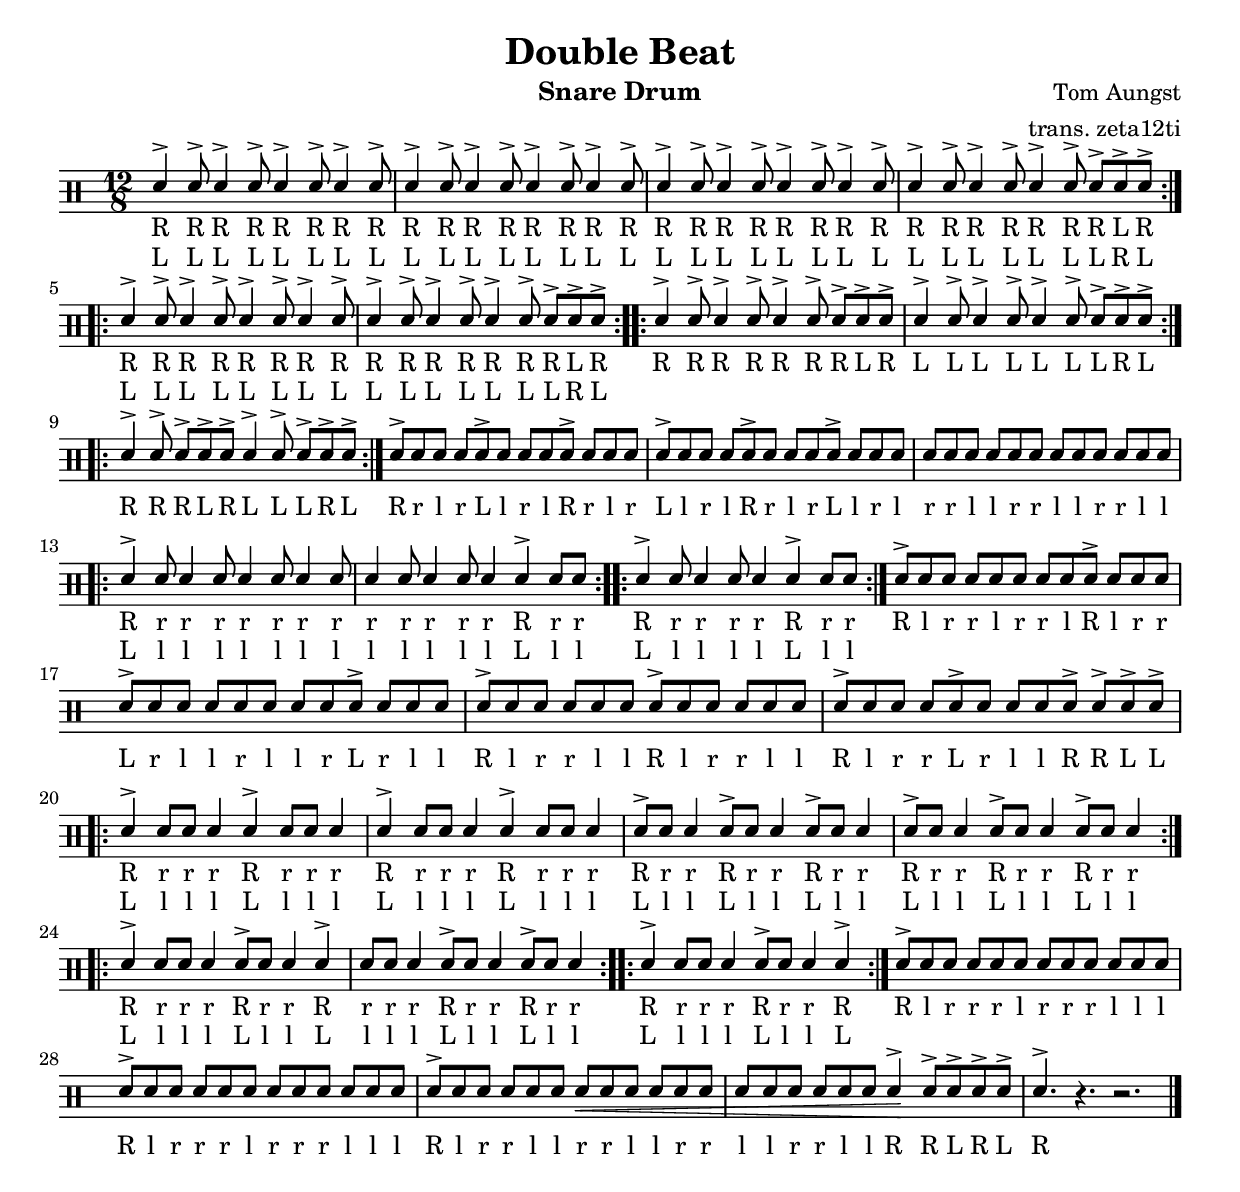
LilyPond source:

\version "2.19.80"

% Created on 2018-08-07.

% NOTE: UNCOMMENT THIS FOR THE FINAL DRAFT
% This will remove links in the pdf file, producing a smaller file and
% reducing the possibility of personal info being leaked
\pointAndClickOff

\version "2.18.2"
\language "english"

% Why do you assume I'm Dutch?
\include "english.ly"

% remove footer
\header {
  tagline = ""
}


\include "snare-init.ly"

\header {
  title = "Double Beat"
  composer = "Tom Aungst"
  arranger = "trans. zeta12ti"
  instrument = "Snare Drum"
}

snarenotes = \drummode {
  \compressFullBarRests
  \time 12/8

  \repeat volta 2 {
    sn4-> 8-> 4-> 8-> 4-> 8-> 4-> 8-> |
    sn4-> 8-> 4-> 8-> 4-> 8-> 4-> 8-> |
    sn4-> 8-> 4-> 8-> 4-> 8-> 4-> 8-> |
    sn4-> 8-> 4-> 8-> 4-> 8-> 8-> 8-> 8-> |
  }

  \repeat volta 2 {
    sn4-> 8-> 4-> 8-> 4-> 8-> 4-> 8-> |
    sn4-> 8-> 4-> 8-> 4-> 8-> 8-> 8-> 8-> |
  }

  \repeat volta 4 {
    sn4-> 8-> 4-> 8-> 4-> 8-> 8-> 8-> 8-> |
    sn4-> 8-> 4-> 8-> 4-> 8-> 8-> 8-> 8-> |
  }

  \repeat volta 2 {
    sn4-> 8-> 8-> 8-> 8-> 4-> 8-> 8-> 8-> 8-> |
  }

  sn8-> 8 8 8 8-> 8 8 8 8-> 8 8 8 |

  sn8-> 8 8 8 8-> 8 8 8 8-> 8 8 8 |
  sn8 8 8 8 8 8 8 8 8 8 8 8 |

  \repeat volta 2 {
    sn4-> 8 4 8 4 8 4 8
    sn4 8 4 8 4 4-> 8 8
  }

  \repeat volta 2 {
    sn4-> 8 4 8 4 4-> 8 8
  }

  sn8-> 8 8 8 8 8 8 8 8-> 8 8 8 |
  sn8-> 8 8 8 8 8 8 8 8-> 8 8 8 |

  sn8-> 8 8 8 8 8 8-> 8 8 8 8 8 |
  sn8-> 8 8 8 8-> 8 8 8 8-> 8-> 8-> 8-> |

  \set Timing.beatStructure = #'(2 2 2 2 2 2)
  \repeat volta 2 {
    sn4-> 8 8 4 4-> 8 8 4 |
    sn4-> 8 8 4 4-> 8 8 4 |
    sn8-> 8 4 8-> 8 4 8-> 8 4 |
    sn8-> 8 4 8-> 8 4 8-> 8 4 |
  }

  \repeat volta 2 {
    sn4-> 8 8 4 8-> 8 4 4-> |
    sn8 8 4 8-> 8 4 8-> 8 4 |
  }

  \repeat volta 2 {
    sn4-> 8 8 4 8-> 8 4 4-> |
  }

  \set Timing.beatStructure = #'(3 3 3 3)
  sn8-> 8 8 8 8 8 8 8 8 8 8 8 |
  sn8-> 8 8 8 8 8 8 8 8 8 8 8 |

  sn8-> 8 8 8 8 8 8\< 8 8 8 8 8 |
  sn8 8 8 8 8 8
  4->\! 8[-> 8-> 8-> 8->] |

  sn4.-> r4. r2. |


  \bar "|."
}

sticking = \lyricmode {
  \repeat unfold 3 { R R R R R R R R } R R R R R R R L R
  \repeat unfold 1 { R R R R R R R R } R R R R R R R L R
  R R R R R R R L R
  L L L L L L L R L
  R R R L R L L L R L

  R r l r L l r l R r l r
  L l r l R r l r L l r l

  r r l l r r l l r r l l

  R r r r r r r r
  r r r r r R r r
  R r r r r R r r

  R l r r l r r l R l r r
  L r l l r l l r L r l l

  R l r r l l R l r r l l
  R l r r L r l l R R L L

  R r r r R r r r R r r r R r r r
  R r r R r r R r r R r r R r r R r r

  R r r r R r r R
  r r r R r r R r r

  R r r r R r r R
  
  R l r r r l r r r l l l
  R l r r r l r r r l l l
  
  R l r r l l r r l l r r
  l l r r l l R R L R L R
}

sticking_alt = \lyricmode {
  \repeat unfold 3 { L L L L L L L L } L L L L L L L R L
  \repeat unfold 1 { L L L L L L L L } L L L L L L L R L
  \t 18
  \t 10

  \t 36

  L l l l l l l l
  l l l l l L l l
  L l l l l L l l

  \t 48

  L l l l L l l l L l l l L l l l
  L l l L l l L l l L l l L l l L l l

  L l l l L l l L
  l l l L l l L l l

  L l l l L l l L
  
  \t 37
}

\score {
  \new DrumStaff {

    <<
      \new DrumVoice = "snare" {\snarenotes}
      \new Lyrics \lyricsto "snare" {\sticking}
      \new Lyrics \lyricsto "snare" {\sticking_alt}
    >>
  }
}